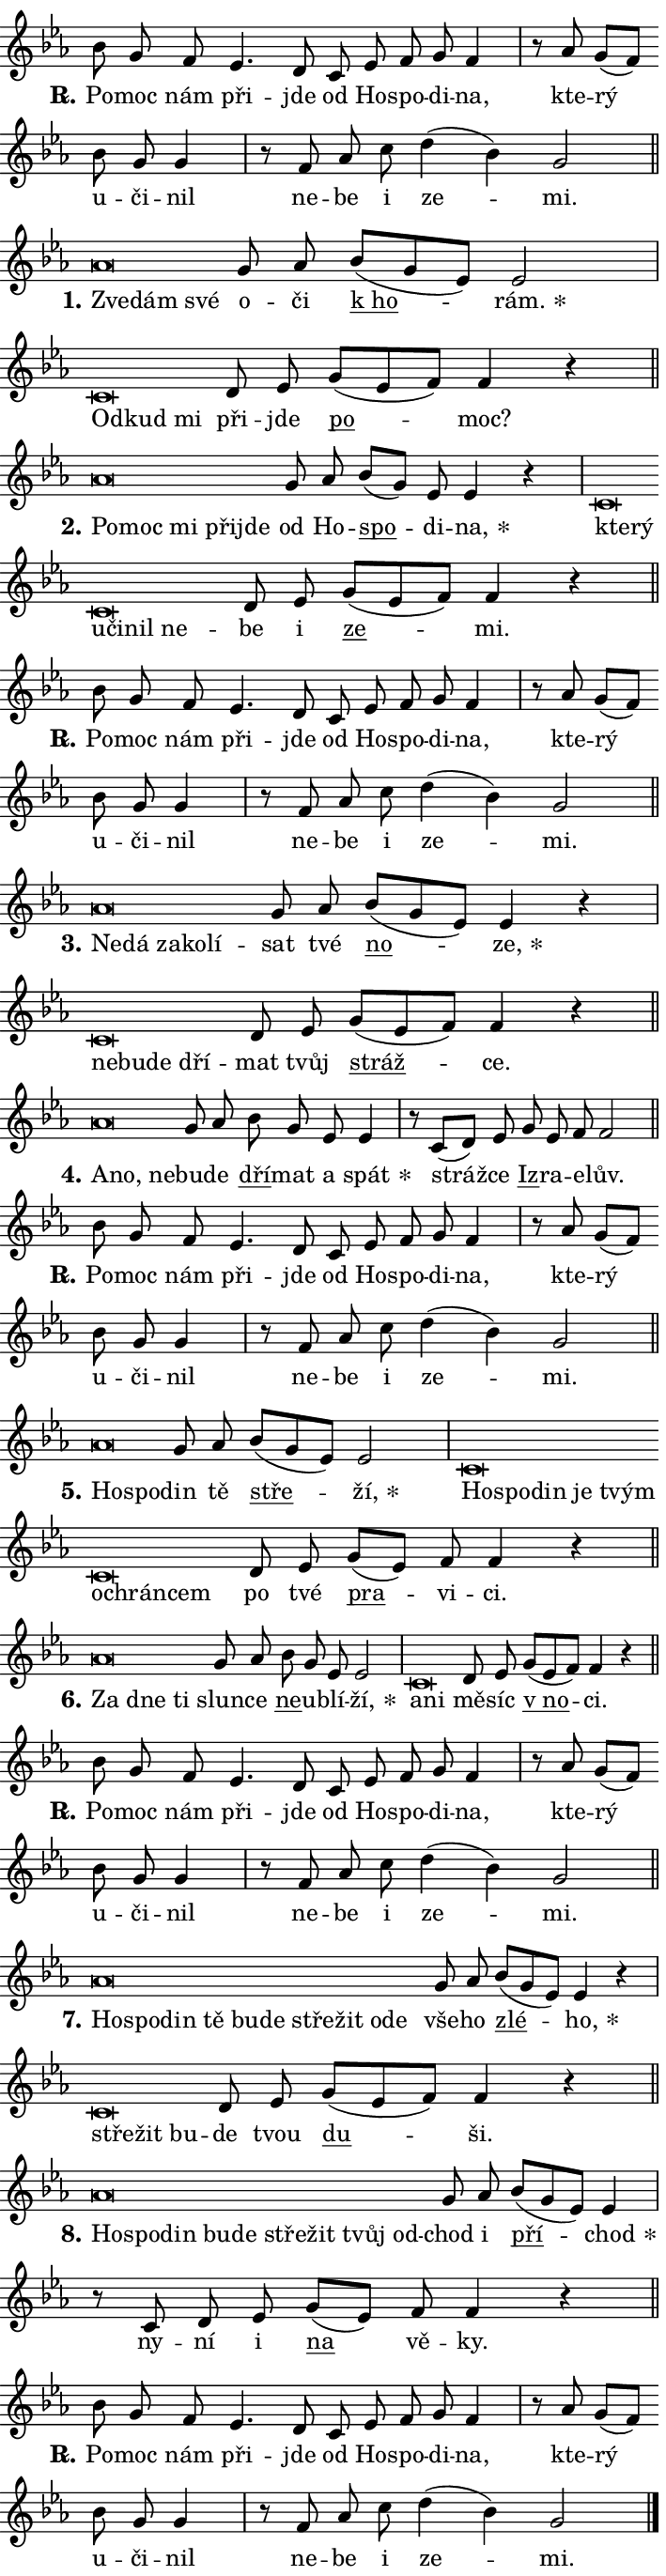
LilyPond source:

\version "2.24.0"
\header { tagline = "" }
\paper {
  indent = 0\cm
  top-margin = 0\cm
  right-margin = 0.13\cm % to fit lyric hyphens
  bottom-margin = 0\cm
  left-margin = 0\cm
  paper-width = 12\cm
  page-breaking = #ly:one-page-breaking
  system-system-spacing.basic-distance = #11
  score-system-spacing.basic-distance = #11
  ragged-last = ##f
}


%% Author: Thomas Morley
%% https://lists.gnu.org/archive/html/lilypond-user/2020-05/msg00002.html
#(define (line-position grob)
"Returns position of @var[grob} in current system:
   @code{'start}, if at first time-step
   @code{'end}, if at last time-step
   @code{'middle} otherwise
"
  (let* ((col (ly:item-get-column grob))
         (ln (ly:grob-object col 'left-neighbor))
         (rn (ly:grob-object col 'right-neighbor))
         (col-to-check-left (if (ly:grob? ln) ln col))
         (col-to-check-right (if (ly:grob? rn) rn col))
         (break-dir-left
           (and
             (ly:grob-property col-to-check-left 'non-musical #f)
             (ly:item-break-dir col-to-check-left)))
         (break-dir-right
           (and
             (ly:grob-property col-to-check-right 'non-musical #f)
             (ly:item-break-dir col-to-check-right))))
        (cond ((eqv? 1 break-dir-left) 'start)
              ((eqv? -1 break-dir-right) 'end)
              (else 'middle))))

#(define (tranparent-at-line-position vctor)
  (lambda (grob)
  "Relying on @code{line-position} select the relevant enry from @var{vctor}.
Used to determine transparency,"
    (case (line-position grob)
      ((end) (not (vector-ref vctor 0)))
      ((middle) (not (vector-ref vctor 1)))
      ((start) (not (vector-ref vctor 2))))))

noteHeadBreakVisibility =
#(define-music-function (break-visibility)(vector?)
"Makes @code{NoteHead}s transparent relying on @var{break-visibility}"
#{
  \override NoteHead.transparent =
    #(tranparent-at-line-position break-visibility)
#})

#(define delete-ledgers-for-transparent-note-heads
  (lambda (grob)
    "Reads whether a @code{NoteHead} is transparent.
If so this @code{NoteHead} is removed from @code{'note-heads} from
@var{grob}, which is supposed to be @code{LedgerLineSpanner}.
As a result ledgers are not printed for this @code{NoteHead}"
    (let* ((nhds-array (ly:grob-object grob 'note-heads))
           (nhds-list
             (if (ly:grob-array? nhds-array)
                 (ly:grob-array->list nhds-array)
                 '()))
           ;; Relies on the transparent-property being done before
           ;; Staff.LedgerLineSpanner.after-line-breaking is executed.
           ;; This is fragile ...
           (to-keep
             (remove
               (lambda (nhd)
                 (ly:grob-property nhd 'transparent #f))
               nhds-list)))
      ;; TODO find a better method to iterate over grob-arrays, similiar
      ;; to filter/remove etc for lists
      ;; For now rebuilt from scratch
      (set! (ly:grob-object grob 'note-heads)  '())
      (for-each
        (lambda (nhd)
          (ly:pointer-group-interface::add-grob grob 'note-heads nhd))
        to-keep))))

squashNotes = {
  \override NoteHead.X-extent = #'(-0.2 . 0.2)
  \override NoteHead.Y-extent = #'(-0.75 . 0)
  \override NoteHead.stencil =
    #(lambda (grob)
       (let ((pos (ly:grob-property grob 'staff-position)))
         (begin
           (if (< pos -7) (display "ERROR: Lower brevis then expected\n") (display ""))
           (if (<= pos -6) ly:text-interface::print ly:note-head::print))))
}
unSquashNotes = {
  \revert NoteHead.X-extent
  \revert NoteHead.Y-extent
  \revert NoteHead.stencil
}

hideNotes = \noteHeadBreakVisibility #begin-of-line-visible
unHideNotes = \noteHeadBreakVisibility #all-visible

% work-around for resetting accidentals
% https://lilypond.org/doc/v2.23/Documentation/notation/displaying-rhythms#unmetered-music
cadenzaMeasure = {
  \cadenzaOff
  \partial 1024 s1024
  \cadenzaOn
}

#(define-markup-command (accent layout props text) (markup?)
  "Underline accented syllable"
  (interpret-markup layout props
    #{\markup \override #'(offset . 4.3) \underline { #text }#}))

responsum = \markup \concat {
  "R" \hspace #-1.05 \path #0.1 #'((moveto 0 0.07) (lineto 0.9 0.8)) \hspace #0.05 "."
}

spaceSize = #0.6828661417322834 % exact space size for TeX Gyre Schola

\layout {
  \context {
    \Staff
    \remove "Time_signature_engraver"
    \override LedgerLineSpanner.after-line-breaking = #delete-ledgers-for-transparent-note-heads
  }
  \context {
    \Lyrics {
      \override LyricSpace.minimum-distance = \spaceSize
      \override LyricText.font-name = #"TeX Gyre Schola"
      \override LyricText.font-size = 1
      \override StanzaNumber.font-name = #"TeX Gyre Schola Bold"
      \override StanzaNumber.font-size = 1
    }
  }
  \context {
    \Score 
    \override NoteHead.text =
      #(lambda (grob) 
        (let ((pos (ly:grob-property grob 'staff-position)))
          #{\markup {
            \combine
              \halign #-0.55 \raise #(if (= pos -6) 0 0.5) \override #'(thickness . 2) \draw-line #'(3.2 . 0)
              \musicglyph "noteheads.sM1"
          }#}))
  }
}

% magnetic-lyrics.ily
%
%   written by
%     Jean Abou Samra <jean@abou-samra.fr>
%     Werner Lemberg <wl@gnu.org>
%
%   adapted by
%     Jiri Hon <jiri.hon@gmail.com>
%
% Version 2022-Apr-15

% https://www.mail-archive.com/lilypond-user@gnu.org/msg149350.html

#(define (Left_hyphen_pointer_engraver context)
   "Collect syllable-hyphen-syllable occurrences in lyrics and store
them in properties.  This engraver only looks to the left.  For
example, if the lyrics input is @code{foo -- bar}, it does the
following.

@itemize @bullet
@item
Set the @code{text} property of the @code{LyricHyphen} grob between
@q{foo} and @q{bar} to @code{foo}.

@item
Set the @code{left-hyphen} property of the @code{LyricText} grob with
text @q{foo} to the @code{LyricHyphen} grob between @q{foo} and
@q{bar}.
@end itemize

Use this auxiliary engraver in combination with the
@code{lyric-@/text::@/apply-@/magnetic-@/offset!} hook."
   (let ((hyphen #f)
         (text #f))
     (make-engraver
      (acknowledgers
       ((lyric-syllable-interface engraver grob source-engraver)
        (set! text grob)))
      (end-acknowledgers
       ((lyric-hyphen-interface engraver grob source-engraver)
        ;(when (not (grob::has-interface grob 'lyric-space-interface))
          (set! hyphen grob)));)
      ((stop-translation-timestep engraver)
       (when (and text hyphen)
         (ly:grob-set-object! text 'left-hyphen hyphen))
       (set! text #f)
       (set! hyphen #f)))))

#(define (lyric-text::apply-magnetic-offset! grob)
   "If the space between two syllables is less than the value in
property @code{LyricText@/.details@/.squash-threshold}, move the right
syllable to the left so that it gets concatenated with the left
syllable.

Use this function as a hook for
@code{LyricText@/.after-@/line-@/breaking} if the
@code{Left_@/hyphen_@/pointer_@/engraver} is active."
   (let ((hyphen (ly:grob-object grob 'left-hyphen #f)))
     (when hyphen
       (let ((left-text (ly:spanner-bound hyphen LEFT)))
         (when (grob::has-interface left-text 'lyric-syllable-interface)
           (let* ((common (ly:grob-common-refpoint grob left-text X))
                  (this-x-ext (ly:grob-extent grob common X))
                  (left-x-ext
                   (begin
                     ;; Trigger magnetism for left-text.
                     (ly:grob-property left-text 'after-line-breaking)
                     (ly:grob-extent left-text common X)))
                  ;; `delta` is the gap width between two syllables.
                  (delta (- (interval-start this-x-ext)
                            (interval-end left-x-ext)))
                  (details (ly:grob-property grob 'details))
                  (threshold (assoc-get 'squash-threshold details 0.2)))
             (when (< delta threshold)
               (let* (;; We have to manipulate the input text so that
                      ;; ligatures crossing syllable boundaries are not
                      ;; disabled.  For languages based on the Latin
                      ;; script this is essentially a beautification.
                      ;; However, for non-Western scripts it can be a
                      ;; necessity.
                      (lt (ly:grob-property left-text 'text))
                      (rt (ly:grob-property grob 'text))
                      (is-space (grob::has-interface hyphen 'lyric-space-interface))
                      (space (if is-space " " ""))
                      (extra-delta (if is-space spaceSize 0))
                      ;; Append new syllable.
                      (ltrt-space (if (and (string? lt) (string? rt))
                                (string-append lt space rt)
                                (make-concat-markup (list lt space rt))))
                      ;; Right-align `ltrt` to the right side.
                      (ltrt-space-markup (grob-interpret-markup
                               grob
                               (make-translate-markup
                                (cons (interval-length this-x-ext) 0)
                                (make-right-align-markup ltrt-space)))))
                 (begin
                   ;; Don't print `left-text`.
                   (ly:grob-set-property! left-text 'stencil #f)
                   ;; Set text and stencil (which holds all collected
                   ;; syllables so far) and shift it to the left.
                   (ly:grob-set-property! grob 'text ltrt-space)
                   (ly:grob-set-property! grob 'stencil ltrt-space-markup)
                   (ly:grob-translate-axis! grob (- (- delta extra-delta)) X))))))))))


#(define (lyric-hyphen::displace-bounds-first grob)
   ;; Make very sure this callback isn't triggered too early.
   (let ((left (ly:spanner-bound grob LEFT))
         (right (ly:spanner-bound grob RIGHT)))
     (ly:grob-property left 'after-line-breaking)
     (ly:grob-property right 'after-line-breaking)
     (ly:lyric-hyphen::print grob)))

squashThreshold = #0.4

\layout {
  \context {
    \Lyrics
    \consists #Left_hyphen_pointer_engraver
    \override LyricText.after-line-breaking =
      #lyric-text::apply-magnetic-offset!
    \override LyricHyphen.stencil = #lyric-hyphen::displace-bounds-first
    \override LyricText.details.squash-threshold = \squashThreshold
    \override LyricHyphen.minimum-distance = 0
    \override LyricHyphen.minimum-length = \squashThreshold
  }
}

squashText = \override LyricText.details.squash-threshold = 9999
unSquashText = \override LyricText.details.squash-threshold = \squashThreshold

leftText = \override LyricText.self-alignment-X = #LEFT
unLeftText = \revert LyricText.self-alignment-X

starOffset = #(lambda (grob) 
                (let ((x_offset (ly:self-alignment-interface::aligned-on-x-parent grob)))
                  (if (= x_offset 0) 0 (+ x_offset 1.2))))

star = #(define-music-function (syllable)(string?)
"Append star separator at the end of a syllable"
#{
  \once \override LyricText.X-offset = #starOffset
  \lyricmode { \markup {
    #syllable
    \override #'((font-name . "TeX Gyre Schola Bold")) \hspace #0.2 \lower #0.65 \larger "*"
  } }
#})

starAccent = #(define-music-function (syllable)(string?)
"Append star separator at the end of a syllable and make accent"
#{
  \once \override LyricText.X-offset = #starOffset
  \lyricmode { \markup {
    \accent #syllable
    \override #'((font-name . "TeX Gyre Schola Bold")) \hspace #0.2 \lower #0.65 \larger "*"
  } }
#})

breath = #(define-music-function (syllable)(string?)
"Append breathing indicator at the end of a syllable"
#{
  \lyricmode { \markup { #syllable "+" } }
#})

optionalBreath = #(define-music-function (syllable)(string?)
"Append optional breathing indicator at the end of a syllable"
#{
  \lyricmode { \markup { #syllable "(+)" } }
#})


\score {
    <<
        \new Voice = "melody" { \cadenzaOn \key es \major \relative { bes'8 g f es4. d8 \bar "" c es f g f4 \cadenzaMeasure \bar "|" r8 as g[( f)] \bar "" bes8 g g4 \cadenzaMeasure \bar "|" r8 f as c \bar "" d4( bes) g2 \cadenzaMeasure \bar "||" \break } }
        \new Lyrics \lyricsto "melody" { \lyricmode { \set stanza = \responsum
Po -- moc nám při -- jde od Ho -- spo -- di -- na, kte -- rý u -- či -- nil ne -- be i ze -- mi. } }
    >>
    \layout {}
}

\score {
    <<
        \new Voice = "melody" { \cadenzaOn \key es \major \relative { \squashNotes as'\breve*1/16 \hideNotes \breve*1/16 \breve*1/16 \bar "" \unHideNotes \unSquashNotes g8 as \bar "" bes[( g es)] es2 \cadenzaMeasure \bar "|" \squashNotes c\breve*1/16 \hideNotes \breve*1/16 \breve*1/16 \bar "" \unHideNotes \unSquashNotes d8 es \bar "" g[( es f)] f4 r \cadenzaMeasure \bar "||" \break } }
        \new Lyrics \lyricsto "melody" { \lyricmode { \set stanza = "1."
\leftText Zve -- \squashText dám své \unLeftText \unSquashText o -- či \markup \accent "k ho" -- \star rám. \leftText Od -- \squashText kud mi \unLeftText \unSquashText při -- jde \markup \accent po -- moc? } }
    >>
    \layout {}
}

\score {
    <<
        \new Voice = "melody" { \cadenzaOn \key es \major \relative { \squashNotes as'\breve*1/16 \hideNotes \breve*1/16 \bar "" \breve*1/16 \bar "" \breve*1/16 \breve*1/16 \bar "" \unHideNotes \unSquashNotes g8 as \bar "" bes[( g)] es es4 r \cadenzaMeasure \bar "|" \squashNotes c\breve*1/16 \hideNotes \breve*1/16 \bar "" \breve*1/16 \bar "" \breve*1/16 \bar "" \breve*1/16 \breve*1/16 \bar "" \unHideNotes \unSquashNotes d8 es \bar "" g[( es f)] f4 r \cadenzaMeasure \bar "||" \break } }
        \new Lyrics \lyricsto "melody" { \lyricmode { \set stanza = "2."
\leftText Po -- \squashText moc mi při -- jde \unLeftText \unSquashText od Ho -- \markup \accent spo -- di -- \star na, \leftText kte -- \squashText rý u -- či -- nil ne -- \unLeftText \unSquashText be i \markup \accent ze -- mi. } }
    >>
    \layout {}
}

\score {
    <<
        \new Voice = "melody" { \cadenzaOn \key es \major \relative { bes'8 g f es4. d8 \bar "" c es f g f4 \cadenzaMeasure \bar "|" r8 as g[( f)] \bar "" bes8 g g4 \cadenzaMeasure \bar "|" r8 f as c \bar "" d4( bes) g2 \cadenzaMeasure \bar "||" \break } }
        \new Lyrics \lyricsto "melody" { \lyricmode { \set stanza = \responsum
Po -- moc nám při -- jde od Ho -- spo -- di -- na, kte -- rý u -- či -- nil ne -- be i ze -- mi. } }
    >>
    \layout {}
}

\score {
    <<
        \new Voice = "melody" { \cadenzaOn \key es \major \relative { \squashNotes as'\breve*1/16 \hideNotes \breve*1/16 \bar "" \breve*1/16 \bar "" \breve*1/16 \breve*1/16 \bar "" \unHideNotes \unSquashNotes g8 as \bar "" bes[( g es)] es4 r \cadenzaMeasure \bar "|" \squashNotes c\breve*1/16 \hideNotes \breve*1/16 \bar "" \breve*1/16 \breve*1/16 \bar "" \unHideNotes \unSquashNotes d8 es \bar "" g[( es f)] f4 r \cadenzaMeasure \bar "||" \break } }
        \new Lyrics \lyricsto "melody" { \lyricmode { \set stanza = "3."
\leftText Ne -- \squashText dá za -- ko -- lí -- \unLeftText \unSquashText sat tvé \markup \accent no -- \star ze, \leftText ne -- \squashText bu -- de dří -- \unLeftText \unSquashText mat tvůj \markup \accent stráž -- ce. } }
    >>
    \layout {}
}

\score {
    <<
        \new Voice = "melody" { \cadenzaOn \key es \major \relative { \squashNotes as'\breve*1/16 \hideNotes \breve*1/16 \breve*1/16 \bar "" \unHideNotes \unSquashNotes g8 as \bar "" bes g es es4 \cadenzaMeasure \bar "|" r8 c[( d)] es \bar "" g es f f2 \cadenzaMeasure \bar "||" \break } }
        \new Lyrics \lyricsto "melody" { \lyricmode { \set stanza = "4."
\leftText A -- \squashText no, ne -- \unLeftText \unSquashText bu -- de \markup \accent dří -- mat a \star spát stráž -- ce \markup \accent Iz -- ra -- e -- lův. } }
    >>
    \layout {}
}

\score {
    <<
        \new Voice = "melody" { \cadenzaOn \key es \major \relative { bes'8 g f es4. d8 \bar "" c es f g f4 \cadenzaMeasure \bar "|" r8 as g[( f)] \bar "" bes8 g g4 \cadenzaMeasure \bar "|" r8 f as c \bar "" d4( bes) g2 \cadenzaMeasure \bar "||" \break } }
        \new Lyrics \lyricsto "melody" { \lyricmode { \set stanza = \responsum
Po -- moc nám při -- jde od Ho -- spo -- di -- na, kte -- rý u -- či -- nil ne -- be i ze -- mi. } }
    >>
    \layout {}
}

\score {
    <<
        \new Voice = "melody" { \cadenzaOn \key es \major \relative { \squashNotes as'\breve*1/16 \hideNotes \breve*1/16 \bar "" \unHideNotes \unSquashNotes g8 as \bar "" bes[( g es)] es2 \cadenzaMeasure \bar "|" \squashNotes c\breve*1/16 \hideNotes \breve*1/16 \bar "" \breve*1/16 \bar "" \breve*1/16 \bar "" \breve*1/16 \bar "" \breve*1/16 \bar "" \breve*1/16 \breve*1/16 \bar "" \unHideNotes \unSquashNotes d8 es \bar "" g[( es)] f f4 r \cadenzaMeasure \bar "||" \break } }
        \new Lyrics \lyricsto "melody" { \lyricmode { \set stanza = "5."
\leftText Ho -- \squashText spo -- \unLeftText \unSquashText din tě \markup \accent stře -- \star ží, \leftText Ho -- \squashText spo -- din je tvým o -- chrán -- cem \unLeftText \unSquashText po tvé \markup \accent pra -- vi -- ci. } }
    >>
    \layout {}
}

\score {
    <<
        \new Voice = "melody" { \cadenzaOn \key es \major \relative { \squashNotes as'\breve*1/16 \hideNotes \breve*1/16 \breve*1/16 \bar "" \unHideNotes \unSquashNotes g8 as \bar "" bes g es es2 \cadenzaMeasure \bar "|" \squashNotes c\breve*1/16 \hideNotes \breve*1/16 \bar "" \unHideNotes \unSquashNotes d8 es \bar "" g[( es f)] f4 r \cadenzaMeasure \bar "||" \break } }
        \new Lyrics \lyricsto "melody" { \lyricmode { \set stanza = "6."
\leftText Za \squashText dne ti \unLeftText \unSquashText slun -- ce \markup \accent ne -- u -- blí -- \star ží, \leftText a -- \squashText ni \unLeftText \unSquashText mě -- síc \markup \accent "v no" -- ci. } }
    >>
    \layout {}
}

\score {
    <<
        \new Voice = "melody" { \cadenzaOn \key es \major \relative { bes'8 g f es4. d8 \bar "" c es f g f4 \cadenzaMeasure \bar "|" r8 as g[( f)] \bar "" bes8 g g4 \cadenzaMeasure \bar "|" r8 f as c \bar "" d4( bes) g2 \cadenzaMeasure \bar "||" \break } }
        \new Lyrics \lyricsto "melody" { \lyricmode { \set stanza = \responsum
Po -- moc nám při -- jde od Ho -- spo -- di -- na, kte -- rý u -- či -- nil ne -- be i ze -- mi. } }
    >>
    \layout {}
}

\score {
    <<
        \new Voice = "melody" { \cadenzaOn \key es \major \relative { \squashNotes as'\breve*1/16 \hideNotes \breve*1/16 \bar "" \breve*1/16 \bar "" \breve*1/16 \bar "" \breve*1/16 \bar "" \breve*1/16 \bar "" \breve*1/16 \bar "" \breve*1/16 \bar "" \breve*1/16 \breve*1/16 \bar "" \unHideNotes \unSquashNotes g8 as \bar "" bes[( g es)] es4 r \cadenzaMeasure \bar "|" \squashNotes c\breve*1/16 \hideNotes \breve*1/16 \breve*1/16 \bar "" \unHideNotes \unSquashNotes d8 es \bar "" g[( es f)] f4 r \cadenzaMeasure \bar "||" \break } }
        \new Lyrics \lyricsto "melody" { \lyricmode { \set stanza = "7."
\leftText Ho -- \squashText spo -- din tě bu -- de stře -- žit o -- de \unLeftText \unSquashText vše -- ho \markup \accent zlé -- \star ho, \leftText stře -- \squashText žit bu -- \unLeftText \unSquashText de tvou \markup \accent du -- ši. } }
    >>
    \layout {}
}

\score {
    <<
        \new Voice = "melody" { \cadenzaOn \key es \major \relative { \squashNotes as'\breve*1/16 \hideNotes \breve*1/16 \bar "" \breve*1/16 \bar "" \breve*1/16 \bar "" \breve*1/16 \bar "" \breve*1/16 \bar "" \breve*1/16 \bar "" \breve*1/16 \breve*1/16 \bar "" \unHideNotes \unSquashNotes g8 as \bar "" bes[( g es)] es4 \cadenzaMeasure \bar "|" r8 c8 d8 es \bar "" g[( es)] f f4 r \cadenzaMeasure \bar "||" \break } }
        \new Lyrics \lyricsto "melody" { \lyricmode { \set stanza = "8."
\leftText Ho -- \squashText spo -- din bu -- de stře -- žit tvůj od -- \unLeftText \unSquashText chod i \markup \accent pří -- \star chod ny -- ní i \markup \accent na vě -- ky. } }
    >>
    \layout {}
}

\score {
    <<
        \new Voice = "melody" { \cadenzaOn \key es \major \relative { bes'8 g f es4. d8 \bar "" c es f g f4 \cadenzaMeasure \bar "|" r8 as g[( f)] \bar "" bes8 g g4 \cadenzaMeasure \bar "|" r8 f as c \bar "" d4( bes) g2 \cadenzaMeasure \bar "||" \break } \bar "|." }
        \new Lyrics \lyricsto "melody" { \lyricmode { \set stanza = \responsum
Po -- moc nám při -- jde od Ho -- spo -- di -- na, kte -- rý u -- či -- nil ne -- be i ze -- mi. } }
    >>
    \layout {}
}
